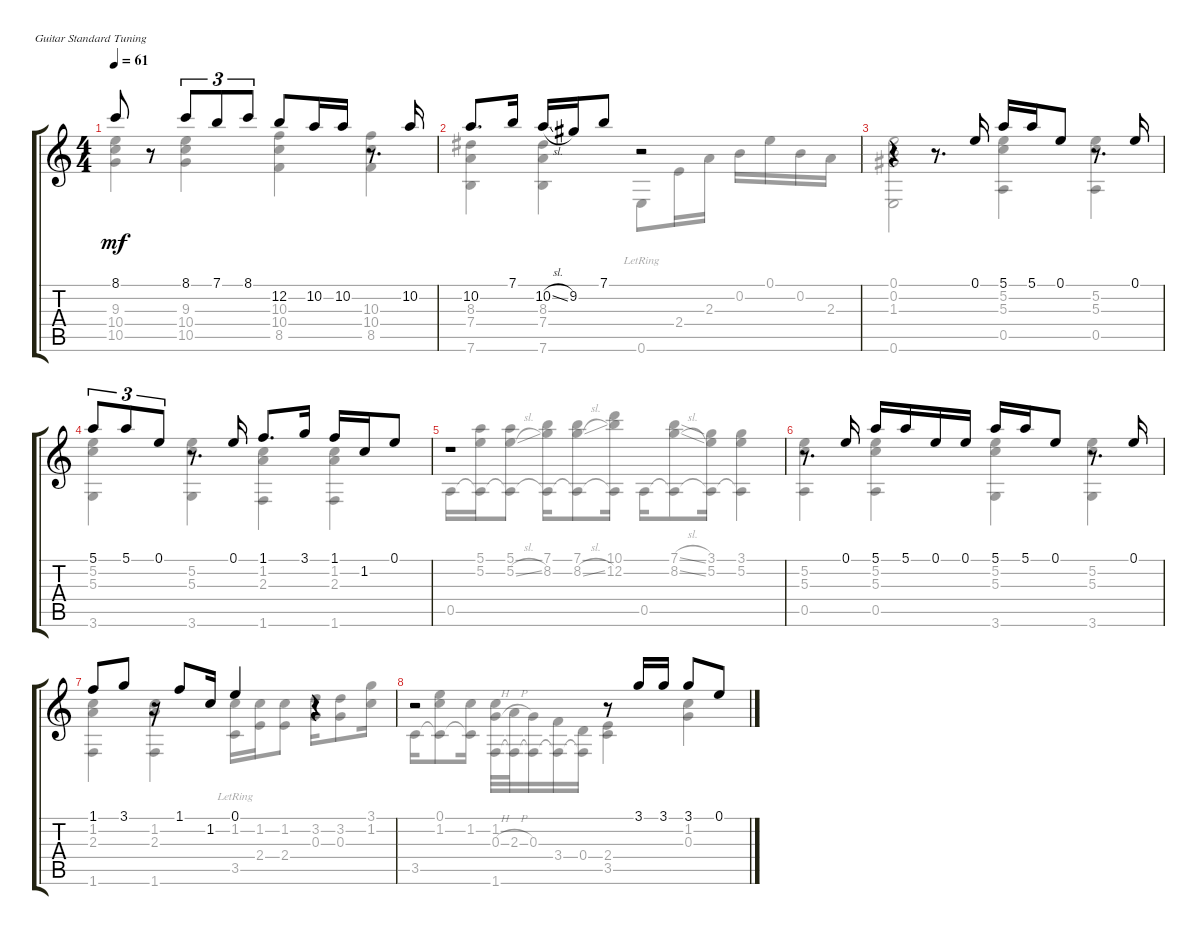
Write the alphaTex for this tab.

\defaultSystemsLayout 4
\bracketExtendMode groupsimilarinstruments
\firstSystemTrackNameOrientation horizontal
\otherSystemsTrackNameOrientation horizontal
\chordDiagramsInScore
\track "" {instrument acousticguitarsteel}
\staff {score tabs}
\tuning (E4 B3 G3 D3 A2 E2)
\voice
\ts (4 4)
\tempo 61
\clef g2
\ks c
8.1{t}.8{dy mf} r.8 8.1.8{tu (3 2)} 7.1.8{tu (3 2)} 8.1.8{tu (3 2)} 12.2.8 10.2.16 10.2.16 r.8{d} 10.2.16 |
10.2.8{d} 7.1.16 10.2{sl}.16 9.2.16 7.1.8 r.2 |
r.4 r.8{d} 0.1.16 5.1.16 5.1.16 0.1.8 r.8{d} 0.1.16 |
5.1.8{tu (3 2)} 5.1.8{tu (3 2)} 0.1.8{tu (3 2)} r.8{d} 0.1.16 1.1.8{d} 3.1.16 1.1.16 1.2.16 0.1.8 |
r.1 |
r.8{d} 0.1.16 5.1.16 5.1.16 0.1.16 0.1.16 5.1.16 5.1.16 0.1.8 r.8{d} 0.1.16 |
1.1.8 3.1.8 r.16 1.1.8 1.2.16 0.1.4 r.4 |
r.2 r.8 3.1.16 3.1.16 3.1.8 0.1.8
\voice
\clef g2
\ottava regular
\simile none
\ks c
(9.3 10.4 10.5).4{dy mf} (9.3 10.4 10.5).4 (8.5 10.4 10.3).4 (8.5 10.4 10.3).4 |
(7.6 7.4 8.3).4 (7.6 7.4 8.3).4 0.6{lr}.8 2.4.16 2.3.16 0.2.16 0.1.16 0.2.16 2.3.16 |
(1.3 0.1 0.2 0.6).2 (0.5 5.2 5.3).4 (0.5 5.2 5.3).4 |
(5.2 5.3 3.6).4 (5.2 5.3 3.6).4 (1.2 2.3 1.6).4 (1.2 2.3 1.6).4 |
0.5.16 (5.1 5.2 0.5{t}).16 (5.1 5.2{sl} 0.5{t}).8 (8.2 7.1 0.5{t}).16 (8.2{sl} 7.1 0.5{t}).8 (12.2 10.1 0.5{t}).16 0.5.16 (7.1{sl} 8.2{sl} 0.5{t}).8 (3.1 5.2 0.5{t}).16 (3.1 5.2 0.5{t}).4 |
(0.5 5.2 5.3).4 (0.5 5.2 5.3).4 (3.6 5.2 5.3).4 (3.6 5.2 5.3).4 |
(1.6 1.2 2.3).4 (1.6 1.2 2.3).4 (3.5{lr} 1.2).16 (1.2 2.4).16 (1.2 2.4).8 (3.2 0.3).16 (3.2 0.3).8 (3.1 1.2).16 |
3.5.16 (1.2 0.1 3.5{t}).8 (1.2 3.5{t}).16 (1.2 0.3{h} 1.6).32 (2.3{h} 1.6{t}).32 (0.3 1.6{t}).16 (3.4 1.6{t}).16 (0.4 1.6{t}).16 (2.4 3.5).4 (0.3 1.2).4
